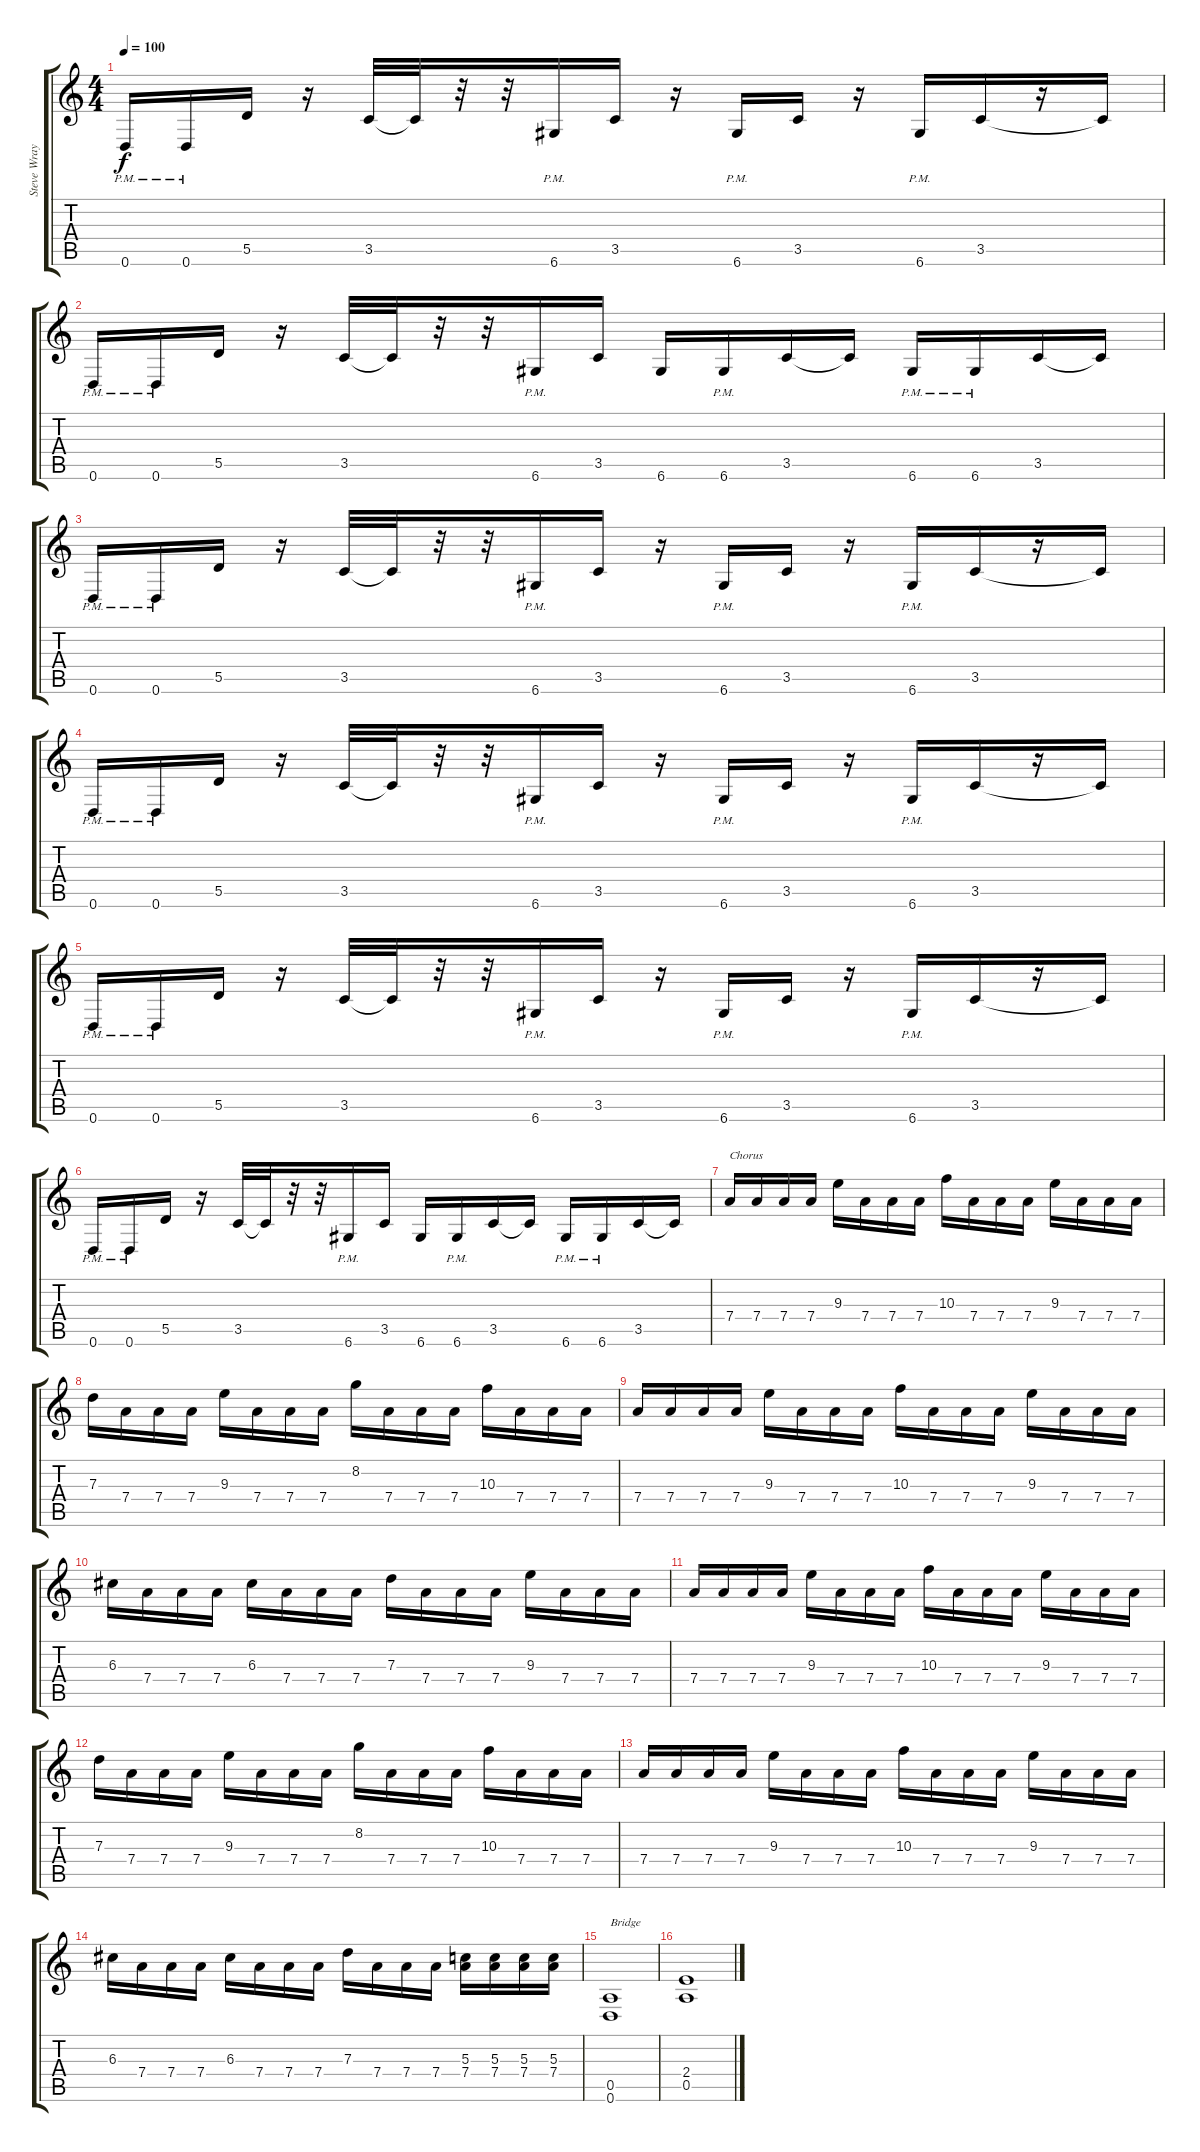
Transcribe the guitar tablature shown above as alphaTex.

\track ("Steve Wray" "Steve Wray") {instrument distortionguitar}
\staff {score tabs}
\tuning (E4 B3 G3 D3 A2 D2) {hide}
\ts (4 4)
\tempo 100
\clef g2
\ks c
0.6{pm}.16{dy f} 0.6{pm}.16 5.5.16 r.16 3.5.32 3.5{t}.32 r.32 r.32 6.6{pm}.16 3.5.16 r.16 6.6{pm}.16 3.5.16 r.16 6.6{pm}.16 3.5.16 r.16 3.5{t}.16 |
0.6{pm}.16 0.6{pm}.16 5.5.16 r.16 3.5.32 3.5{t}.32 r.32 r.32 6.6{pm}.16 3.5.16 6.6.16 6.6{pm}.16 3.5.16 3.5{t}.16 6.6{pm}.16 6.6{pm}.16 3.5.16 3.5{t}.16 |
0.6{pm}.16 0.6{pm}.16 5.5.16 r.16 3.5.32 3.5{t}.32 r.32 r.32 6.6{pm}.16 3.5.16 r.16 6.6{pm}.16 3.5.16 r.16 6.6{pm}.16 3.5.16 r.16 3.5{t}.16 |
0.6{pm}.16 0.6{pm}.16 5.5.16 r.16 3.5.32 3.5{t}.32 r.32 r.32 6.6{pm}.16 3.5.16 r.16 6.6{pm}.16 3.5.16 r.16 6.6{pm}.16 3.5.16 r.16 3.5{t}.16 |
0.6{pm}.16 0.6{pm}.16 5.5.16 r.16 3.5.32 3.5{t}.32 r.32 r.32 6.6{pm}.16 3.5.16 r.16 6.6{pm}.16 3.5.16 r.16 6.6{pm}.16 3.5.16 r.16 3.5{t}.16 |
0.6{pm}.16 0.6{pm}.16 5.5.16 r.16 3.5.32 3.5{t}.32 r.32 r.32 6.6{pm}.16 3.5.16 6.6.16 6.6{pm}.16 3.5.16 3.5{t}.16 6.6{pm}.16 6.6{pm}.16 3.5.16 3.5{t}.16 |
7.4.16{txt "Chorus"} 7.4.16 7.4.16 7.4.16 9.3.16 7.4.16 7.4.16 7.4.16 10.3.16 7.4.16 7.4.16 7.4.16 9.3.16 7.4.16 7.4.16 7.4.16 |
7.3.16 7.4.16 7.4.16 7.4.16 9.3.16 7.4.16 7.4.16 7.4.16 8.2.16 7.4.16 7.4.16 7.4.16 10.3.16 7.4.16 7.4.16 7.4.16 |
7.4.16 7.4.16 7.4.16 7.4.16 9.3.16 7.4.16 7.4.16 7.4.16 10.3.16 7.4.16 7.4.16 7.4.16 9.3.16 7.4.16 7.4.16 7.4.16 |
6.3.16 7.4.16 7.4.16 7.4.16 6.3.16 7.4.16 7.4.16 7.4.16 7.3.16 7.4.16 7.4.16 7.4.16 9.3.16 7.4.16 7.4.16 7.4.16 |
7.4.16 7.4.16 7.4.16 7.4.16 9.3.16 7.4.16 7.4.16 7.4.16 10.3.16 7.4.16 7.4.16 7.4.16 9.3.16 7.4.16 7.4.16 7.4.16 |
7.3.16 7.4.16 7.4.16 7.4.16 9.3.16 7.4.16 7.4.16 7.4.16 8.2.16 7.4.16 7.4.16 7.4.16 10.3.16 7.4.16 7.4.16 7.4.16 |
7.4.16 7.4.16 7.4.16 7.4.16 9.3.16 7.4.16 7.4.16 7.4.16 10.3.16 7.4.16 7.4.16 7.4.16 9.3.16 7.4.16 7.4.16 7.4.16 |
6.3.16 7.4.16 7.4.16 7.4.16 6.3.16 7.4.16 7.4.16 7.4.16 7.3.16 7.4.16 7.4.16 7.4.16 (5.3 7.4).16 (5.3 7.4).16 (5.3 7.4).16 (5.3 7.4).16 |
(0.5 0.6).1{txt "Bridge"} |
(2.4 0.5).1
